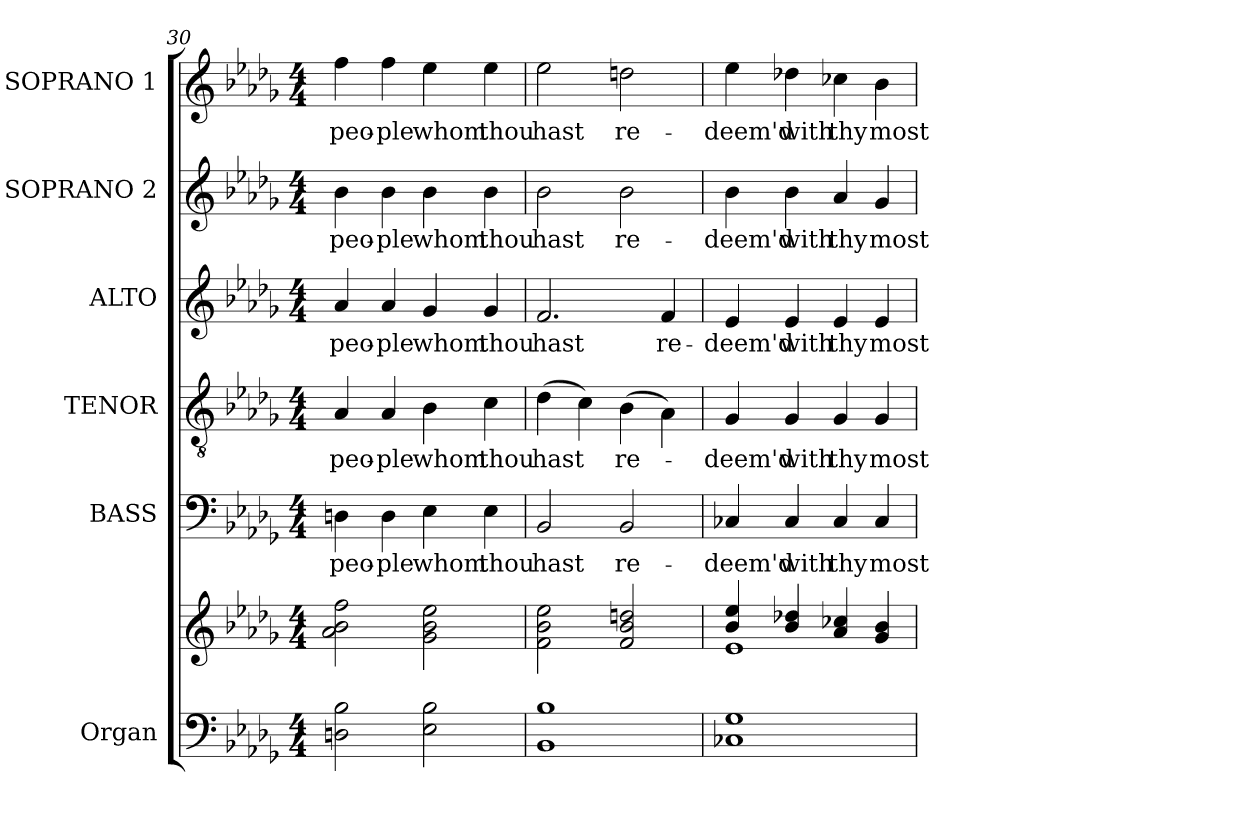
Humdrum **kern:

**kern	**kern	**kern	**text	**kern	**text	**kern	**text	**kern	**text	**kern	**text
*part6	*part6	*part5	*part5	*part4	*part4	*part3	*part3	*part2	*part2	*part1	*part1
*staff7	*staff6	*staff5	*staff5	*staff4	*staff4	*staff3	*staff3	*staff2	*staff2	*staff1	*staff1
*I"Organ	*	*I"BASS	*	*I"TENOR	*	*I"ALTO	*	*I"SOPRANO 2	*	*I"SOPRANO 1	*
*I'Org.	*	*I'B.	*	*I'T.	*	*I'A.	*	*I'S2.	*	*I'S1.	*
*clefF4	*clefG2	*clefF4	*	*clefGv2	*	*clefG2	*	*clefG2	*	*clefG2	*
*	*	*	*	*ITrd7c12	*	*	*	*	*	*	*
*k[b-e-a-d-g-]	*k[b-e-a-d-g-]	*k[b-e-a-d-g-]	*	*k[b-e-a-d-g-]	*	*k[b-e-a-d-g-]	*	*k[b-e-a-d-g-]	*	*k[b-e-a-d-g-]	*
*b-:	*b-:	*b-:	*	*b-:	*	*b-:	*	*b-:	*	*b-:	*
*M4/4	*M4/4	*M4/4	*	*M4/4	*	*M4/4	*	*M4/4	*	*M4/4	*
=30	=30	=30	=30	=30	=30	=30	=30	=30	=30	=30	=30
!	!	!	!LO:LY:b:color=#000000	!	!	!	!	!	!	!	!
!	!	!	!	!	!LO:LY:b:color=#000000	!	!	!	!	!	!
!	!	!	!	!	!	!	!LO:LY:b:color=#000000	!	!	!	!
!	!	!	!	!	!	!	!	!	!LO:LY:b:color=#000000	!	!
!	!	!	!	!	!	!	!	!	!	!	!LO:LY:b:color=#000000
2Dni\ 2B-i	2a-i\ 2b-i 2ffi	4Dni\	peo-	4AA-i/	peo-	4a-i/	peo-	4b-i\	peo-	4ffi\	peo-
!	!	!	!LO:LY:b:color=#000000	!	!	!	!	!	!	!	!
!	!	!	!	!	!LO:LY:b:color=#000000	!	!	!	!	!	!
!	!	!	!	!	!	!	!LO:LY:b:color=#000000	!	!	!	!
!	!	!	!	!	!	!	!	!	!LO:LY:b:color=#000000	!	!
!	!	!	!	!	!	!	!	!	!	!	!LO:LY:b:color=#000000
.	.	4Di\	-ple	4AA-i/	-ple	4a-i/	-ple	4b-i\	-ple	4ffi\	-ple
!	!	!	!LO:LY:b:color=#000000	!	!	!	!	!	!	!	!
!	!	!	!	!	!LO:LY:b:color=#000000	!	!	!	!	!	!
!	!	!	!	!	!	!	!LO:LY:b:color=#000000	!	!	!	!
!	!	!	!	!	!	!	!	!	!LO:LY:b:color=#000000	!	!
!	!	!	!	!	!	!	!	!	!	!	!LO:LY:b:color=#000000
2E-i\ 2B-i	2g-i\ 2b-i 2ee-i	4E-i\	whom	4BB-i\	whom	4g-i/	whom	4b-i\	whom	4ee-i\	whom
!	!	!	!LO:LY:b:color=#000000	!	!	!	!	!	!	!	!
!	!	!	!	!	!LO:LY:b:color=#000000	!	!	!	!	!	!
!	!	!	!	!	!	!	!LO:LY:b:color=#000000	!	!	!	!
!	!	!	!	!	!	!	!	!	!LO:LY:b:color=#000000	!	!
!	!	!	!	!	!	!	!	!	!	!	!LO:LY:b:color=#000000
.	.	4E-i\	thou	4Ci\	thou	4g-i/	thou	4b-i\	thou	4ee-i\	thou
=31	=31	=31	=31	=31	=31	=31	=31	=31	=31	=31	=31
!	!	!	!LO:LY:b:color=#000000	!	!	!	!	!	!	!	!
!	!	!	!	!	!LO:LY:b:color=#000000	!	!	!	!	!	!
!	!	!	!	!	!	!	!LO:LY:b:color=#000000	!	!	!	!
!	!	!	!	!	!	!	!	!	!LO:LY:b:color=#000000	!	!
!	!	!	!	!	!	!	!	!	!	!	!LO:LY:b:color=#000000
1BB-i 1B-i	2fi\ 2b-i 2ee-i	2BB-i/	hast	(4D-i\	hast	2.fi/	hast	2b-i\	hast	2ee-i\	hast
.	.	.	.	4Ci\)	.	.	.	.	.	.	.
!	!	!	!LO:LY:b:color=#000000	!	!	!	!	!	!	!	!
!	!	!	!	!	!LO:LY:b:color=#000000	!	!	!	!	!	!
!	!	!	!	!	!	!	!	!	!LO:LY:b:color=#000000	!	!
!	!	!	!	!	!	!	!	!	!	!	!LO:LY:b:color=#000000
.	2fi/ 2b-i 2ddni	2BB-i/	re-	(4BB-i\	re-	.	.	2b-i\	re-	2ddni\	re-
!	!	!	!	!	!	!	!LO:LY:b:color=#000000	!	!	!	!
.	.	.	.	4AA-i\)	.	4fi/	re-	.	.	.	.
=32	=32	=32	=32	=32	=32	=32	=32	=32	=32	=32	=32
*	*^	*	*	*	*	*	*	*	*	*	*
!	!	!	!	!LO:LY:b:color=#000000	!	!	!	!	!	!	!	!
!	!	!	!	!	!	!LO:LY:b:color=#000000	!	!	!	!	!	!
!	!	!	!	!	!	!	!	!LO:LY:b:color=#000000	!	!	!	!
!	!	!	!	!	!	!	!	!	!	!LO:LY:b:color=#000000	!	!
!	!	!	!	!	!	!	!	!	!	!	!	!LO:LY:b:color=#000000
1C-Xi 1G-i	4b-i/ 4ee-i	1e-i	4C-Xi/	-deem'd	4GG-i/	-deem'd	4e-i/	-deem'd	4b-i\	-deem'd	4ee-i\	-deem'd
!	!	!	!	!LO:LY:b:color=#000000	!	!	!	!	!	!	!	!
!	!	!	!	!	!	!LO:LY:b:color=#000000	!	!	!	!	!	!
!	!	!	!	!	!	!	!	!LO:LY:b:color=#000000	!	!	!	!
!	!	!	!	!	!	!	!	!	!	!LO:LY:b:color=#000000	!	!
!	!	!	!	!	!	!	!	!	!	!	!	!LO:LY:b:color=#000000
.	4b-i/ 4dd-Xi	.	4C-i/	with	4GG-i/	with	4e-i/	with	4b-i\	with	4dd-Xi\	with
!	!	!	!	!LO:LY:b:color=#000000	!	!	!	!	!	!	!	!
!	!	!	!	!	!	!LO:LY:b:color=#000000	!	!	!	!	!	!
!	!	!	!	!	!	!	!	!LO:LY:b:color=#000000	!	!	!	!
!	!	!	!	!	!	!	!	!	!	!LO:LY:b:color=#000000	!	!
!	!	!	!	!	!	!	!	!	!	!	!	!LO:LY:b:color=#000000
.	4a-i/ 4cc-Xi	.	4C-i/	thy	4GG-i/	thy	4e-i/	thy	4a-i/	thy	4cc-Xi\	thy
!	!	!	!	!LO:LY:b:color=#000000	!	!	!	!	!	!	!	!
!	!	!	!	!	!	!LO:LY:b:color=#000000	!	!	!	!	!	!
!	!	!	!	!	!	!	!	!LO:LY:b:color=#000000	!	!	!	!
!	!	!	!	!	!	!	!	!	!	!LO:LY:b:color=#000000	!	!
!	!	!	!	!	!	!	!	!	!	!	!	!LO:LY:b:color=#000000
.	4g-i/ 4b-i	.	4C-i/	most	4GG-i/	most	4e-i/	most	4g-i/	most	4b-i\	most
*	*v	*v	*	*	*	*	*	*	*	*	*	*
=	=	=	=	=	=	=	=	=	=	=	=
*-	*-	*-	*-	*-	*-	*-	*-	*-	*-	*-	*-
